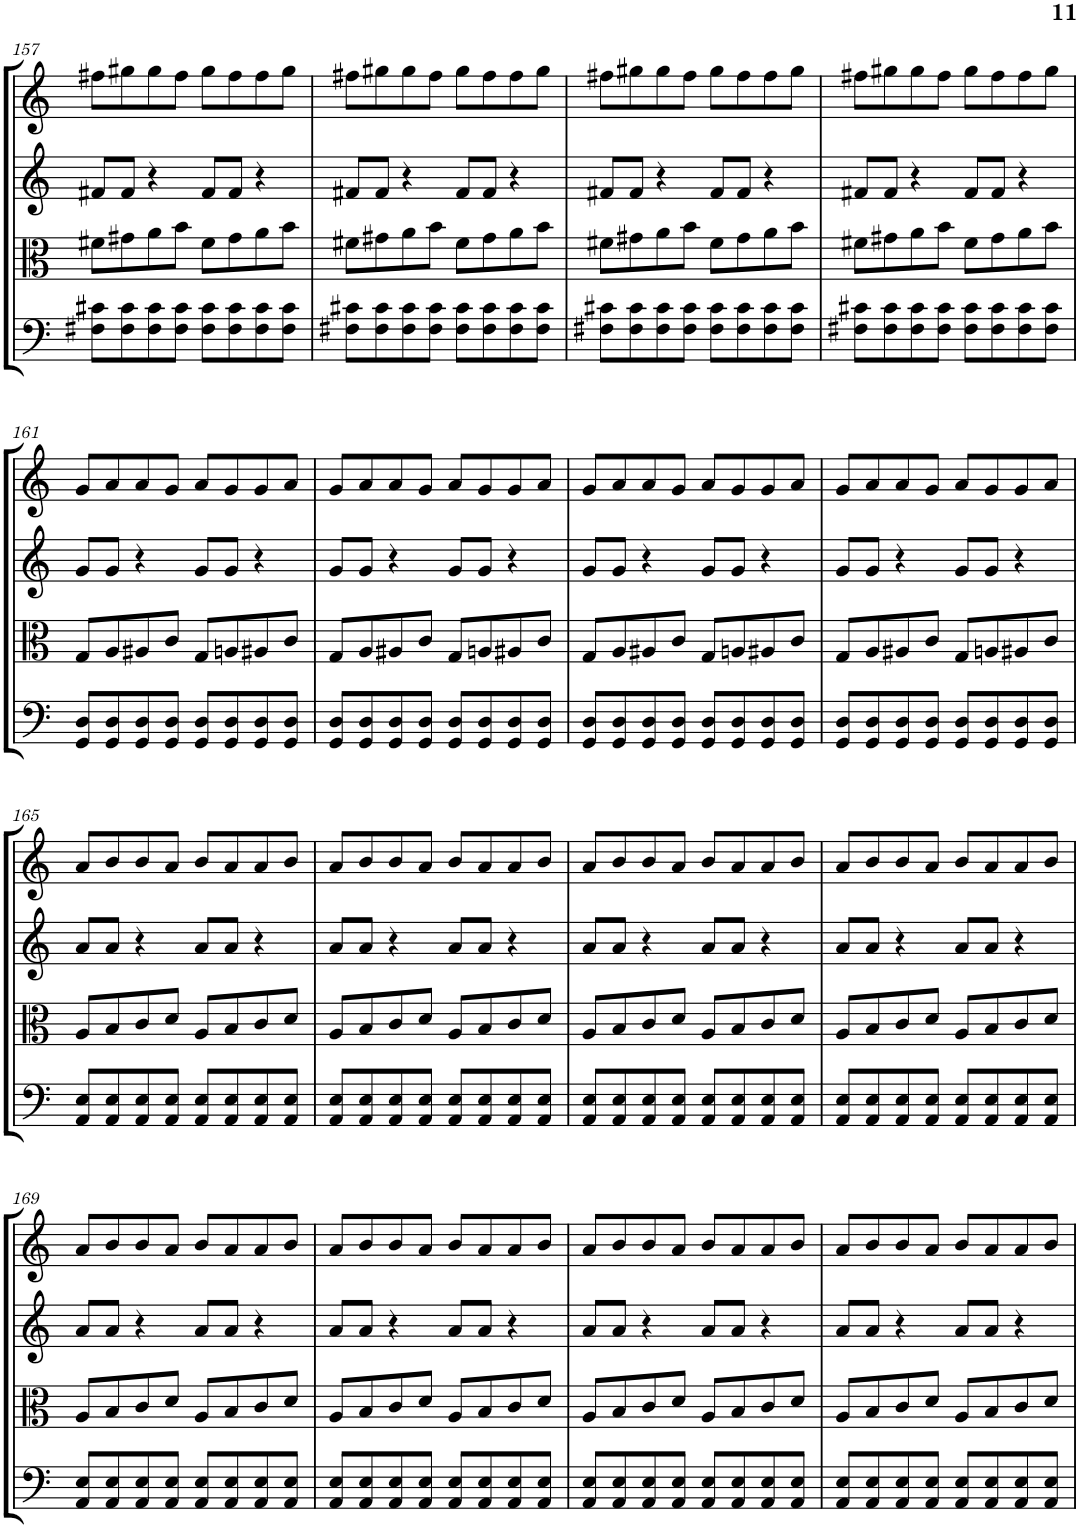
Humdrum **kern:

**kern	**kern	**kern	**kern
*part4	*part3	*part2	*part1
*staff4	*staff3	*staff2	*staff1
*I"Violoncello	*I"Viola	*I"Violin II	*I"Violin I
*I'Vc	*I'Vla	*I'Vln	*I'Vln
!!LO:PB:g=z
*clefF4	*clefC3	*clefG2	*clefG2
*k[]	*k[]	*k[]	*k[]
*M4/4	*M4/4	*M4/4	*M4/4
=157	=157	=157	=157
8F#X\ 8c#X\L	8f#X\L	8f#X/L	8ff#X\L
8F#\ 8c#\	8g#X\	8f#/J	8gg#X\
8F#\ 8c#\	8a\	4r	8gg#\
8F#\ 8c#\J	8b\J	.	8ff#\J
8F#\ 8c#\L	8f#\L	8f#/L	8gg#\L
8F#\ 8c#\	8g#\	8f#/J	8ff#\
8F#\ 8c#\	8a\	4r	8ff#\
8F#\ 8c#\J	8b\J	.	8gg#\J
=158	=158	=158	=158
8F#X\ 8c#X\L	8f#X\L	8f#X/L	8ff#X\L
8F#\ 8c#\	8g#X\	8f#/J	8gg#X\
8F#\ 8c#\	8a\	4r	8gg#\
8F#\ 8c#\J	8b\J	.	8ff#\J
8F#\ 8c#\L	8f#\L	8f#/L	8gg#\L
8F#\ 8c#\	8g#\	8f#/J	8ff#\
8F#\ 8c#\	8a\	4r	8ff#\
8F#\ 8c#\J	8b\J	.	8gg#\J
=159	=159	=159	=159
8F#X\ 8c#X\L	8f#X\L	8f#X/L	8ff#X\L
8F#\ 8c#\	8g#X\	8f#/J	8gg#X\
8F#\ 8c#\	8a\	4r	8gg#\
8F#\ 8c#\J	8b\J	.	8ff#\J
8F#\ 8c#\L	8f#\L	8f#/L	8gg#\L
8F#\ 8c#\	8g#\	8f#/J	8ff#\
8F#\ 8c#\	8a\	4r	8ff#\
8F#\ 8c#\J	8b\J	.	8gg#\J
=160	=160	=160	=160
8F#X\ 8c#X\L	8f#X\L	8f#X/L	8ff#X\L
8F#\ 8c#\	8g#X\	8f#/J	8gg#X\
8F#\ 8c#\	8a\	4r	8gg#\
8F#\ 8c#\J	8b\J	.	8ff#\J
8F#\ 8c#\L	8f#\L	8f#/L	8gg#\L
8F#\ 8c#\	8g#\	8f#/J	8ff#\
8F#\ 8c#\	8a\	4r	8ff#\
8F#\ 8c#\J	8b\J	.	8gg#\J
!!LO:LB:g=z
=161	=161	=161	=161
8GG/ 8D/L	8G/L	8g/L	8g/L
8GG/ 8D/	8A/	8g/J	8a/
8GG/ 8D/	8A#X/	4r	8a/
8GG/ 8D/J	8c/J	.	8g/J
8GG/ 8D/L	8G/L	8g/L	8a/L
8GG/ 8D/	8An/	8g/J	8g/
8GG/ 8D/	8A#X/	4r	8g/
8GG/ 8D/J	8c/J	.	8a/J
=162	=162	=162	=162
8GG/ 8D/L	8G/L	8g/L	8g/L
8GG/ 8D/	8A/	8g/J	8a/
8GG/ 8D/	8A#X/	4r	8a/
8GG/ 8D/J	8c/J	.	8g/J
8GG/ 8D/L	8G/L	8g/L	8a/L
8GG/ 8D/	8An/	8g/J	8g/
8GG/ 8D/	8A#X/	4r	8g/
8GG/ 8D/J	8c/J	.	8a/J
=163	=163	=163	=163
8GG/ 8D/L	8G/L	8g/L	8g/L
8GG/ 8D/	8A/	8g/J	8a/
8GG/ 8D/	8A#X/	4r	8a/
8GG/ 8D/J	8c/J	.	8g/J
8GG/ 8D/L	8G/L	8g/L	8a/L
8GG/ 8D/	8An/	8g/J	8g/
8GG/ 8D/	8A#X/	4r	8g/
8GG/ 8D/J	8c/J	.	8a/J
=164	=164	=164	=164
8GG/ 8D/L	8G/L	8g/L	8g/L
8GG/ 8D/	8A/	8g/J	8a/
8GG/ 8D/	8A#X/	4r	8a/
8GG/ 8D/J	8c/J	.	8g/J
8GG/ 8D/L	8G/L	8g/L	8a/L
8GG/ 8D/	8An/	8g/J	8g/
8GG/ 8D/	8A#X/	4r	8g/
8GG/ 8D/J	8c/J	.	8a/J
!!LO:LB:g=z
=165	=165	=165	=165
8AA/ 8E/L	8A/L	8a/L	8a/L
8AA/ 8E/	8B/	8a/J	8b/
8AA/ 8E/	8c/	4r	8b/
8AA/ 8E/J	8d/J	.	8a/J
8AA/ 8E/L	8A/L	8a/L	8b/L
8AA/ 8E/	8B/	8a/J	8a/
8AA/ 8E/	8c/	4r	8a/
8AA/ 8E/J	8d/J	.	8b/J
=166	=166	=166	=166
8AA/ 8E/L	8A/L	8a/L	8a/L
8AA/ 8E/	8B/	8a/J	8b/
8AA/ 8E/	8c/	4r	8b/
8AA/ 8E/J	8d/J	.	8a/J
8AA/ 8E/L	8A/L	8a/L	8b/L
8AA/ 8E/	8B/	8a/J	8a/
8AA/ 8E/	8c/	4r	8a/
8AA/ 8E/J	8d/J	.	8b/J
=167	=167	=167	=167
8AA/ 8E/L	8A/L	8a/L	8a/L
8AA/ 8E/	8B/	8a/J	8b/
8AA/ 8E/	8c/	4r	8b/
8AA/ 8E/J	8d/J	.	8a/J
8AA/ 8E/L	8A/L	8a/L	8b/L
8AA/ 8E/	8B/	8a/J	8a/
8AA/ 8E/	8c/	4r	8a/
8AA/ 8E/J	8d/J	.	8b/J
=168	=168	=168	=168
8AA/ 8E/L	8A/L	8a/L	8a/L
8AA/ 8E/	8B/	8a/J	8b/
8AA/ 8E/	8c/	4r	8b/
8AA/ 8E/J	8d/J	.	8a/J
8AA/ 8E/L	8A/L	8a/L	8b/L
8AA/ 8E/	8B/	8a/J	8a/
8AA/ 8E/	8c/	4r	8a/
8AA/ 8E/J	8d/J	.	8b/J
!!LO:LB:g=z
=169	=169	=169	=169
8AA/ 8E/L	8A/L	8a/L	8a/L
8AA/ 8E/	8B/	8a/J	8b/
8AA/ 8E/	8c/	4r	8b/
8AA/ 8E/J	8d/J	.	8a/J
8AA/ 8E/L	8A/L	8a/L	8b/L
8AA/ 8E/	8B/	8a/J	8a/
8AA/ 8E/	8c/	4r	8a/
8AA/ 8E/J	8d/J	.	8b/J
=170	=170	=170	=170
8AA/ 8E/L	8A/L	8a/L	8a/L
8AA/ 8E/	8B/	8a/J	8b/
8AA/ 8E/	8c/	4r	8b/
8AA/ 8E/J	8d/J	.	8a/J
8AA/ 8E/L	8A/L	8a/L	8b/L
8AA/ 8E/	8B/	8a/J	8a/
8AA/ 8E/	8c/	4r	8a/
8AA/ 8E/J	8d/J	.	8b/J
=171	=171	=171	=171
8AA/ 8E/L	8A/L	8a/L	8a/L
8AA/ 8E/	8B/	8a/J	8b/
8AA/ 8E/	8c/	4r	8b/
8AA/ 8E/J	8d/J	.	8a/J
8AA/ 8E/L	8A/L	8a/L	8b/L
8AA/ 8E/	8B/	8a/J	8a/
8AA/ 8E/	8c/	4r	8a/
8AA/ 8E/J	8d/J	.	8b/J
=172	=172	=172	=172
8AA/ 8E/L	8A/L	8a/L	8a/L
8AA/ 8E/	8B/	8a/J	8b/
8AA/ 8E/	8c/	4r	8b/
8AA/ 8E/J	8d/J	.	8a/J
8AA/ 8E/L	8A/L	8a/L	8b/L
8AA/ 8E/	8B/	8a/J	8a/
8AA/ 8E/	8c/	4r	8a/
8AA/ 8E/J	8d/J	.	8b/J
=	=	=	=
*-	*-	*-	*-
